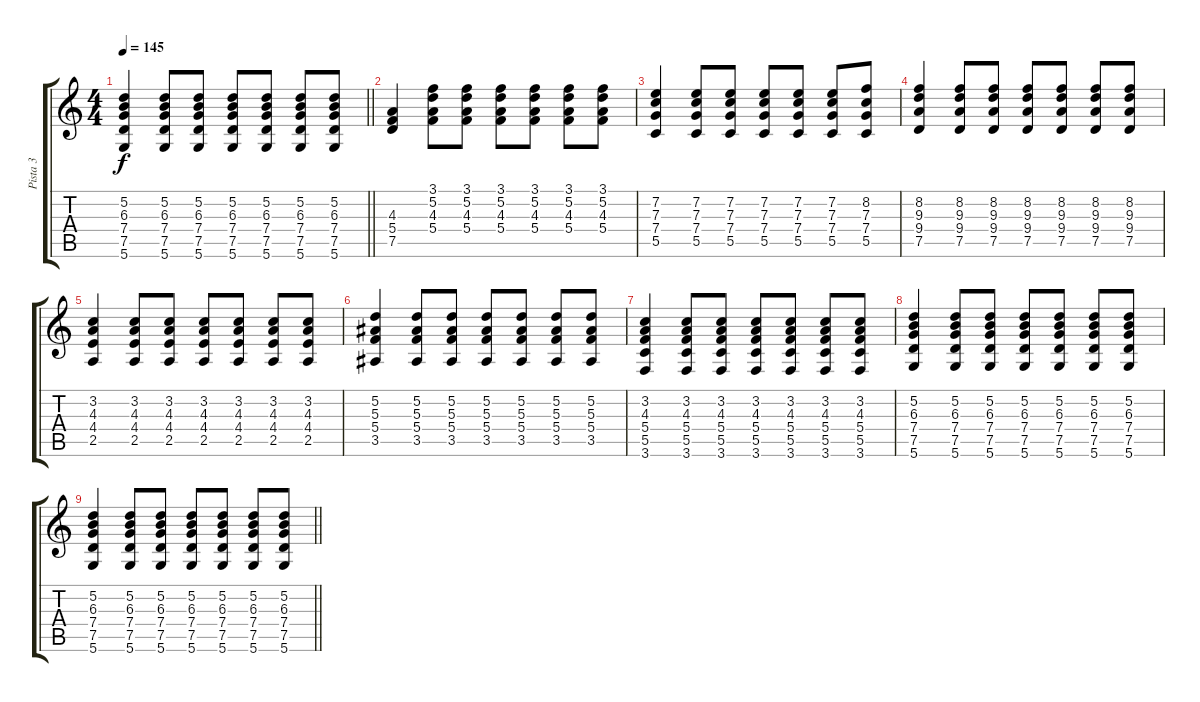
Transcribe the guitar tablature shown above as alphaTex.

\track ("Pista 3" "Pista 3") {instrument electricguitarjazz}
\staff {score tabs}
\tuning (D4 A3 F3 C3 G2 D2) {hide}
\ts (4 4)
\tempo 145
\clef g2
\barLineRight lightlight
\ks c
(5.2 6.3 7.4 7.5 5.6).4{dy f} (5.2 6.3 7.4 7.5 5.6).8 (5.2 6.3 7.4 7.5 5.6).8 (5.2 6.3 7.4 7.5 5.6).8 (5.2 6.3 7.4 7.5 5.6).8 (5.2 6.3 7.4 7.5 5.6).8 (5.2 6.3 7.4 7.5 5.6).8 |
\section ("" "")
(4.3 5.4 7.5).4 (3.1 5.2 4.3 5.4).8 (3.1 5.2 4.3 5.4).8 (3.1 5.2 4.3 5.4).8 (3.1 5.2 4.3 5.4).8 (3.1 5.2 4.3 5.4).8 (3.1 5.2 4.3 5.4).8 |
(7.2 7.3 7.4 5.5).4 (7.2 7.3 7.4 5.5).8 (7.2 7.3 7.4 5.5).8 (7.2 7.3 7.4 5.5).8 (7.2 7.3 7.4 5.5).8 (7.2 7.3 7.4 5.5).8 (8.2 7.3 7.4 5.5).8 |
(8.2 9.3 9.4 7.5).4 (8.2 9.3 9.4 7.5).8 (8.2 9.3 9.4 7.5).8 (8.2 9.3 9.4 7.5).8 (8.2 9.3 9.4 7.5).8 (8.2 9.3 9.4 7.5).8 (8.2 9.3 9.4 7.5).8 |
(3.2 4.3 4.4 2.5).4 (3.2 4.3 4.4 2.5).8 (3.2 4.3 4.4 2.5).8 (3.2 4.3 4.4 2.5).8 (3.2 4.3 4.4 2.5).8 (3.2 4.3 4.4 2.5).8 (3.2 4.3 4.4 2.5).8 |
(5.2 5.3 5.4 3.5).4 (5.2 5.3 5.4 3.5).8 (5.2 5.3 5.4 3.5).8 (5.2 5.3 5.4 3.5).8 (5.2 5.3 5.4 3.5).8 (5.2 5.3 5.4 3.5).8 (5.2 5.3 5.4 3.5).8 |
(3.2 4.3 5.4 5.5 3.6).4 (3.2 4.3 5.4 5.5 3.6).8 (3.2 4.3 5.4 5.5 3.6).8 (3.2 4.3 5.4 5.5 3.6).8 (3.2 4.3 5.4 5.5 3.6).8 (3.2 4.3 5.4 5.5 3.6).8 (3.2 4.3 5.4 5.5 3.6).8 |
(5.2 6.3 7.4 7.5 5.6).4 (5.2 6.3 7.4 7.5 5.6).8 (5.2 6.3 7.4 7.5 5.6).8 (5.2 6.3 7.4 7.5 5.6).8 (5.2 6.3 7.4 7.5 5.6).8 (5.2 6.3 7.4 7.5 5.6).8 (5.2 6.3 7.4 7.5 5.6).8 |
\barLineRight lightlight
(5.2 6.3 7.4 7.5 5.6).4 (5.2 6.3 7.4 7.5 5.6).8 (5.2 6.3 7.4 7.5 5.6).8 (5.2 6.3 7.4 7.5 5.6).8 (5.2 6.3 7.4 7.5 5.6).8 (5.2 6.3 7.4 7.5 5.6).8 (5.2 6.3 7.4 7.5 5.6).8
